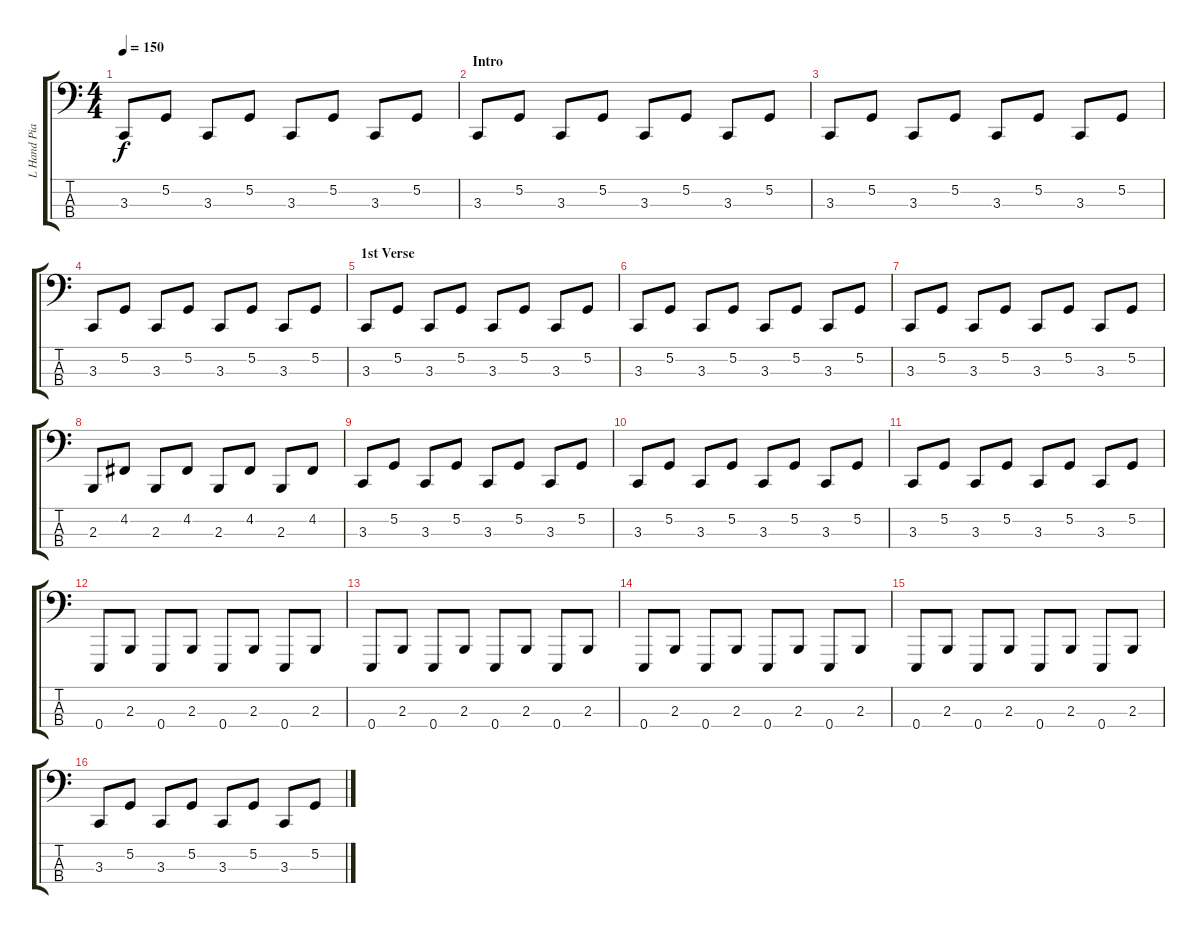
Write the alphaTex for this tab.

\track ("L Hand Piano" "L Hand Pia") {instrument lead8bassandlead}
\staff {score tabs}
\tuning (G2 D2 A1 E1) {hide}
\ts (4 4)
\tempo 150
\clef f4
\ks c
3.3.8{dy f instrument lead8bassandlead} 5.2.8 3.3.8 5.2.8 3.3.8 5.2.8 3.3.8 5.2.8 |
\section ("" "Intro")
3.3.8 5.2.8 3.3.8 5.2.8 3.3.8 5.2.8 3.3.8 5.2.8 |
3.3.8 5.2.8 3.3.8 5.2.8 3.3.8 5.2.8 3.3.8 5.2.8 |
3.3.8 5.2.8 3.3.8 5.2.8 3.3.8 5.2.8 3.3.8 5.2.8 |
\section ("" "1st Verse")
3.3.8 5.2.8 3.3.8 5.2.8 3.3.8 5.2.8 3.3.8 5.2.8 |
3.3.8 5.2.8 3.3.8 5.2.8 3.3.8 5.2.8 3.3.8 5.2.8 |
3.3.8 5.2.8 3.3.8 5.2.8 3.3.8 5.2.8 3.3.8 5.2.8 |
2.3.8 4.2.8 2.3.8 4.2.8 2.3.8 4.2.8 2.3.8 4.2.8 |
3.3.8 5.2.8 3.3.8 5.2.8 3.3.8 5.2.8 3.3.8 5.2.8 |
3.3.8 5.2.8 3.3.8 5.2.8 3.3.8 5.2.8 3.3.8 5.2.8 |
3.3.8 5.2.8 3.3.8 5.2.8 3.3.8 5.2.8 3.3.8 5.2.8 |
0.4.8 2.3.8 0.4.8 2.3.8 0.4.8 2.3.8 0.4.8 2.3.8 |
0.4.8 2.3.8 0.4.8 2.3.8 0.4.8 2.3.8 0.4.8 2.3.8 |
0.4.8 2.3.8 0.4.8 2.3.8 0.4.8 2.3.8 0.4.8 2.3.8 |
0.4.8 2.3.8 0.4.8 2.3.8 0.4.8 2.3.8 0.4.8 2.3.8 |
3.3.8 5.2.8 3.3.8 5.2.8 3.3.8 5.2.8 3.3.8 5.2.8
